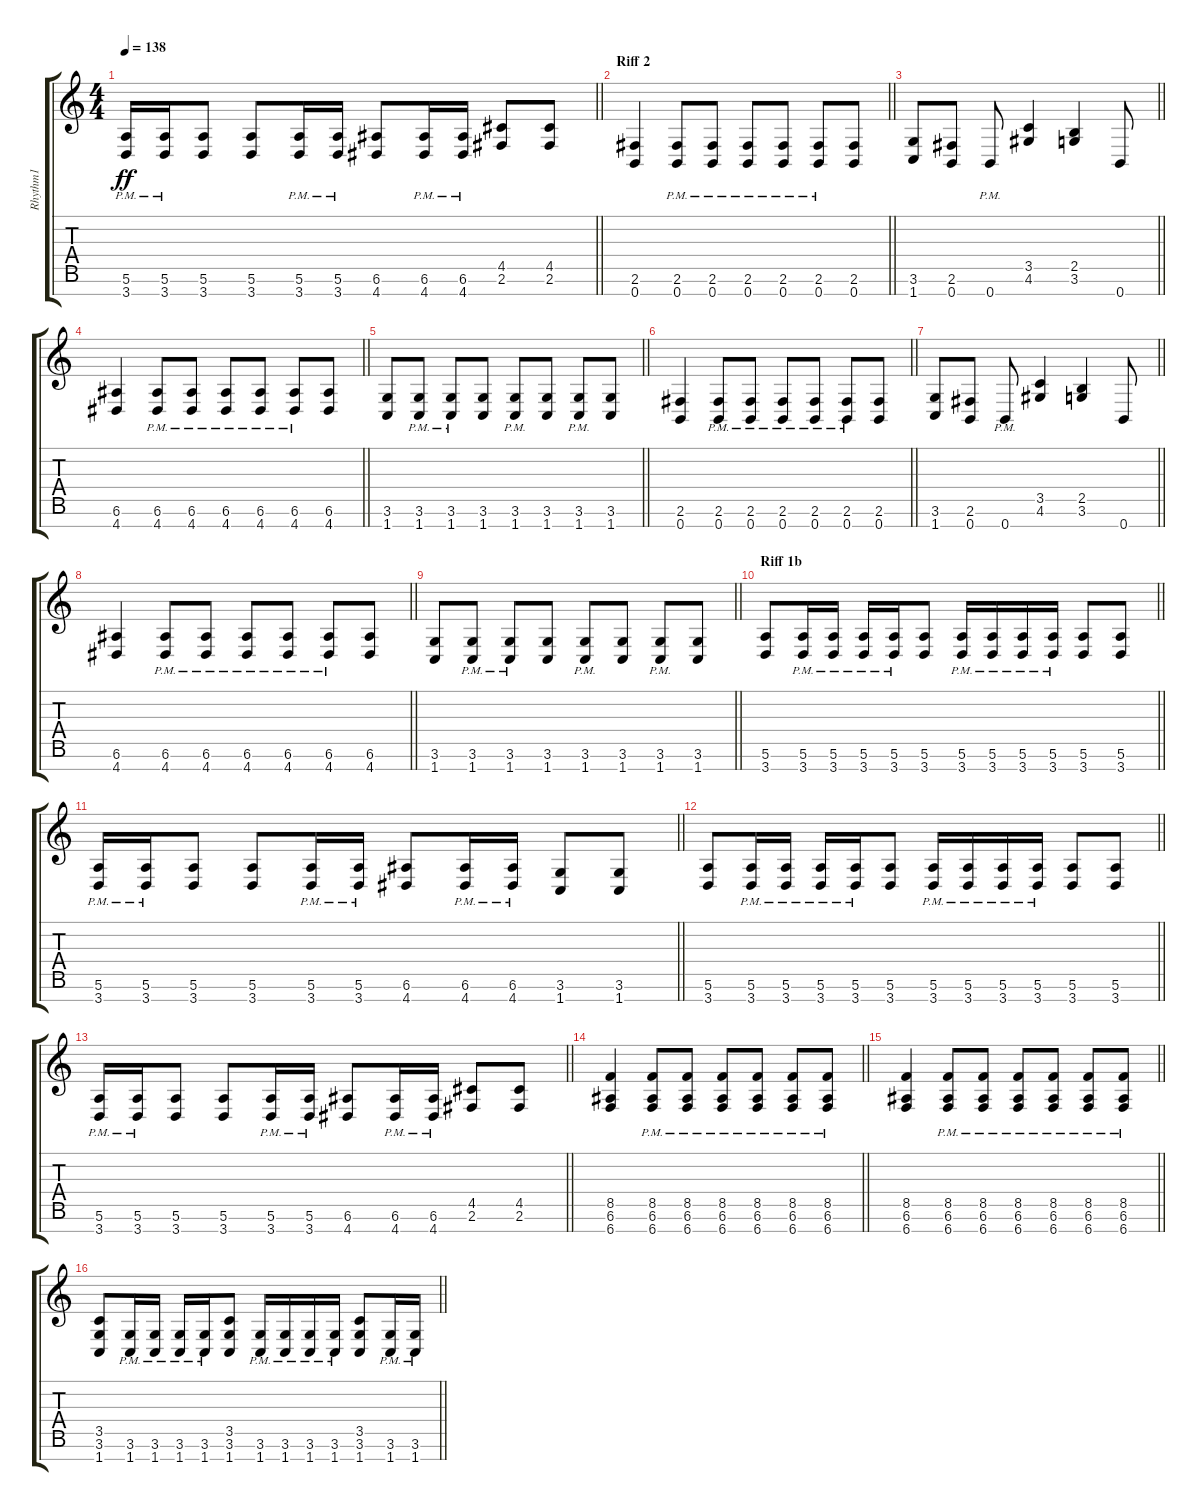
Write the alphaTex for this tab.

\track ("Rhythm1" "Rhythm1") {instrument distortionguitar}
\staff {score tabs}
\tuning (E4 B3 G3 D3 A2 E2 B1) {hide}
\ts (4 4)
\tempo 138
\clef g2
\barLineRight lightlight
\ks c
(5.6{pm} 3.7{pm}).16{dy ff} (5.6{pm} 3.7{pm}).16 (5.6 3.7).8 (5.6 3.7).8 (5.6{pm} 3.7{pm}).16 (5.6{pm} 3.7{pm}).16 (6.6 4.7).8 (6.6{pm} 4.7{pm}).16 (6.6{pm} 4.7{pm}).16 (4.5 2.6).8 (4.5 2.6).8 |
\section ("" "Riff 2")
\barLineRight lightlight
(2.6 0.7).4 (2.6{pm} 0.7{pm}).8 (2.6{pm} 0.7{pm}).8 (2.6{pm} 0.7{pm}).8 (2.6{pm} 0.7{pm}).8 (2.6{pm} 0.7{pm}).8 (2.6 0.7).8 |
\barLineRight lightlight
(3.6 1.7).8 (2.6 0.7).8 0.7{pm}.8 (3.5 4.6).4 (2.5 3.6).4 0.7.8 |
\barLineRight lightlight
(6.6 4.7).4 (6.6{pm} 4.7{pm}).8 (6.6{pm} 4.7{pm}).8 (6.6{pm} 4.7{pm}).8 (6.6{pm} 4.7{pm}).8 (6.6{pm} 4.7{pm}).8 (6.6 4.7).8 |
\barLineRight lightlight
(3.6 1.7).8 (3.6{pm} 1.7{pm}).8 (3.6{pm} 1.7{pm}).8 (3.6 1.7).8 (3.6{pm} 1.7{pm}).8 (3.6 1.7).8 (3.6{pm} 1.7{pm}).8 (3.6 1.7).8 |
\barLineRight lightlight
(2.6 0.7).4 (2.6{pm} 0.7{pm}).8 (2.6{pm} 0.7{pm}).8 (2.6{pm} 0.7{pm}).8 (2.6{pm} 0.7{pm}).8 (2.6{pm} 0.7{pm}).8 (2.6 0.7).8 |
\barLineRight lightlight
(3.6 1.7).8 (2.6 0.7).8 0.7{pm}.8 (3.5 4.6).4 (2.5 3.6).4 0.7.8 |
\barLineRight lightlight
(6.6 4.7).4 (6.6{pm} 4.7{pm}).8 (6.6{pm} 4.7{pm}).8 (6.6{pm} 4.7{pm}).8 (6.6{pm} 4.7{pm}).8 (6.6{pm} 4.7{pm}).8 (6.6 4.7).8 |
\barLineRight lightlight
(3.6 1.7).8 (3.6{pm} 1.7{pm}).8 (3.6{pm} 1.7{pm}).8 (3.6 1.7).8 (3.6{pm} 1.7{pm}).8 (3.6 1.7).8 (3.6{pm} 1.7{pm}).8 (3.6 1.7).8 |
\section ("" "Riff 1b")
\barLineRight lightlight
(5.6 3.7).8 (5.6{pm} 3.7{pm}).16 (5.6{pm} 3.7{pm}).16 (5.6{pm} 3.7{pm}).16 (5.6{pm} 3.7{pm}).16 (5.6 3.7).8 (5.6{pm} 3.7{pm}).16 (5.6{pm} 3.7{pm}).16 (5.6{pm} 3.7{pm}).16 (5.6{pm} 3.7{pm}).16 (5.6 3.7).8 (5.6 3.7).8 |
\barLineRight lightlight
(5.6{pm} 3.7{pm}).16 (5.6{pm} 3.7{pm}).16 (5.6 3.7).8 (5.6 3.7).8 (5.6{pm} 3.7{pm}).16 (5.6{pm} 3.7{pm}).16 (6.6 4.7).8 (6.6{pm} 4.7{pm}).16 (6.6{pm} 4.7{pm}).16 (3.6 1.7).8 (3.6 1.7).8 |
\barLineRight lightlight
(5.6 3.7).8 (5.6{pm} 3.7{pm}).16 (5.6{pm} 3.7{pm}).16 (5.6{pm} 3.7{pm}).16 (5.6{pm} 3.7{pm}).16 (5.6 3.7).8 (5.6{pm} 3.7{pm}).16 (5.6{pm} 3.7{pm}).16 (5.6{pm} 3.7{pm}).16 (5.6{pm} 3.7{pm}).16 (5.6 3.7).8 (5.6 3.7).8 |
\barLineRight lightlight
(5.6{pm} 3.7{pm}).16 (5.6{pm} 3.7{pm}).16 (5.6 3.7).8 (5.6 3.7).8 (5.6{pm} 3.7{pm}).16 (5.6{pm} 3.7{pm}).16 (6.6 4.7).8 (6.6{pm} 4.7{pm}).16 (6.6{pm} 4.7{pm}).16 (4.5 2.6).8 (4.5 2.6).8 |
\barLineRight lightlight
(8.5 6.6 6.7).4 (8.5{pm} 6.6{pm} 6.7{pm}).8 (8.5{pm} 6.6{pm} 6.7{pm}).8 (8.5{pm} 6.6{pm} 6.7{pm}).8 (8.5{pm} 6.6{pm} 6.7{pm}).8 (8.5{pm} 6.6{pm} 6.7{pm}).8 (8.5{pm} 6.6{pm} 6.7{pm}).8 |
\barLineRight lightlight
(8.5 6.6 6.7).4 (8.5{pm} 6.6{pm} 6.7{pm}).8 (8.5{pm} 6.6{pm} 6.7{pm}).8 (8.5{pm} 6.6{pm} 6.7{pm}).8 (8.5{pm} 6.6{pm} 6.7{pm}).8 (8.5{pm} 6.6{pm} 6.7{pm}).8 (8.5{pm} 6.6{pm} 6.7{pm}).8 |
\barLineRight lightlight
(3.5 3.6 1.7).8 (3.6{pm} 1.7{pm}).16 (3.6{pm} 1.7{pm}).16 (3.6{pm} 1.7{pm}).16 (3.6{pm} 1.7{pm}).16 (3.5 3.6 1.7).8 (3.6{pm} 1.7{pm}).16 (3.6{pm} 1.7{pm}).16 (3.6{pm} 1.7{pm}).16 (3.6{pm} 1.7{pm}).16 (3.5 3.6 1.7).8 (3.6{pm} 1.7{pm}).16 (3.6{pm} 1.7{pm}).16
